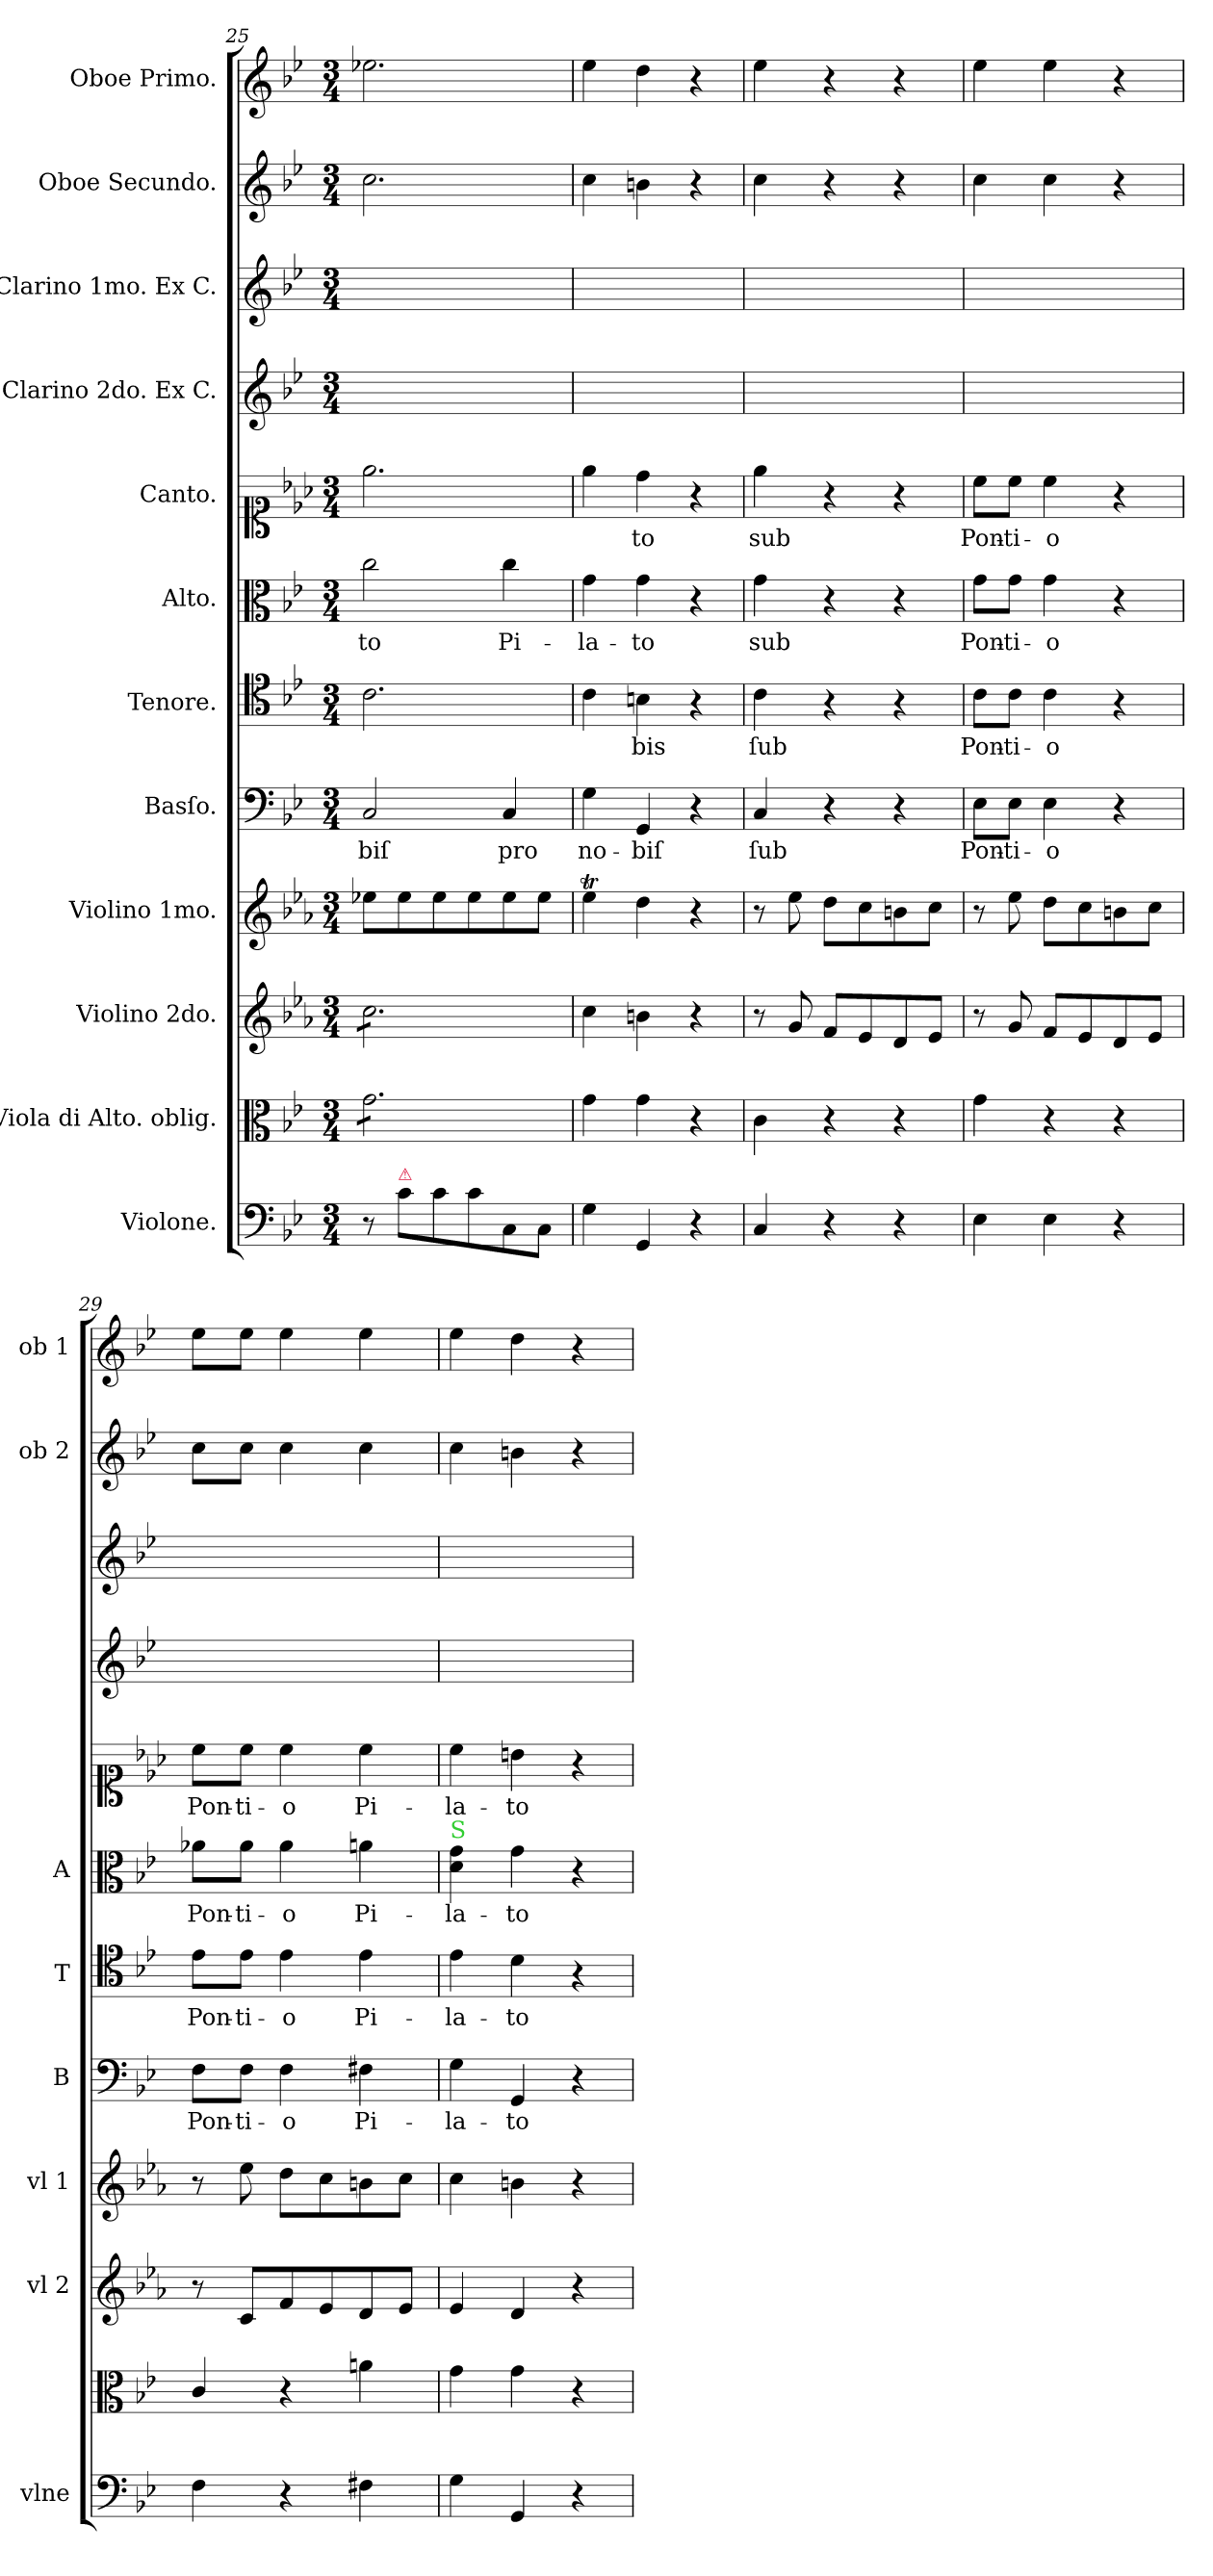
**kern	**kern	**kern	**kern	**kern	**text	**kern	**text	**kern	**text	**kern	**text	**kern	**kern	**kern	**kern
*part12	*part11	*part10	*part9	*part8	*part8	*part7	*part7	*part6	*part6	*part5	*part5	*part4	*part3	*part2	*part1
*staff12	*staff11	*staff10	*staff9	*staff8	*staff8	*staff7	*staff7	*staff6	*staff6	*staff5	*staff5	*staff4	*staff3	*staff2	*staff1
*I"Violone.	*I"Viola di Alto. oblig.	*I"Violino 2do.	*I"Violino 1mo.	*I"Basſo.	*	*I"Tenore.	*	*I"Alto.	*	*I"Canto.	*	*I"Clarino 2do. Ex C.	*I"Clarino 1mo. Ex C.	*I"Oboe Secundo.	*I"Oboe Primo.
*I'vlne	*	*I'vl 2	*I'vl 1	*I'B	*	*I'T	*	*I'A	*	*	*	*	*	*I'ob 2	*I'ob 1
*clefF4	*clefC3	*clefG2	*clefG2	*clefF4	*	*clefC4	*	*clefC3	*	*clefC1	*	*clefG2	*clefG2	*clefG2	*clefG2
*k[b-e-]	*k[b-e-]	*k[b-e-a-]	*k[b-e-a-]	*k[b-e-]	*	*k[b-e-]	*	*k[b-e-]	*	*k[b-e-a-]	*	*k[b-e-]	*k[b-e-]	*k[b-e-]	*k[b-e-]
*M3/4	*M3/4	*M3/4	*M3/4	*M3/4	*	*M3/4	*	*M3/4	*	*M3/4	*	*M3/4	*M3/4	*M3/4	*M3/4
=25	=25	=25	=25	=25	=25	=25	=25	=25	=25	=25	=25	=25	=25	=25	=25
*	*tremolo	*	*	*	*	*	*	*	*	*	*	*	*	*	*
*	*	*tremolo	*	*	*	*	*	*	*	*	*	*	*	*	*
8r	8g\L	8cc\L	8ee-X\L	2C/	-biſ	2.c\	.	2cc\	-to	2.ee-\	.	2.ryy	2.ryy	2.cc\	2.ee-X\
!LO:TX:a:color=crimson:t=⚠	!	!	!	!	!	!	!	!	!	!	!	!	!	!	!
8c\L	8g\	8cc\	8ee-\	.	.	.	.	.	.	.	.	.	.	.	.
8c\	8g\	8cc\	8ee-\	.	.	.	.	.	.	.	.	.	.	.	.
8c\	8g\	8cc\	8ee-\	.	.	.	.	.	.	.	.	.	.	.	.
8C/	8g\	8cc\	8ee-\	4C/	pro	.	.	4cc\	Pi-	.	.	.	.	.	.
8C/J	8g\J	8cc\J	8ee-\J	.	.	.	.	.	.	.	.	.	.	.	.
*	*	*Xtremolo	*	*	*	*	*	*	*	*	*	*	*	*	*
*	*Xtremolo	*	*	*	*	*	*	*	*	*	*	*	*	*	*
=26	=26	=26	=26	=26	=26	=26	=26	=26	=26	=26	=26	=26	=26	=26	=26
4G\	4g\	4cc\	4ee-T\	4G\	no-	4c\	.	4g\	-la-	4ee-\	.	2.ryy	2.ryy	4cc\	4ee-\
4GG/	4g\	4bn\	4dd\	4GG/	-biſ	4Bn\	-bis	4g\	-to	4dd\	-to	.	.	4bn\	4dd\
4r	4r	4r	4r	4r	.	4r	.	4r	.	4r	.	.	.	4r	4r
=27	=27	=27	=27	=27	=27	=27	=27	=27	=27	=27	=27	=27	=27	=27	=27
4C/	4c\	8r	8r	4C/	ſub	4c\	ſub	4g\	sub	4ee-\	sub	2.ryy	2.ryy	4cc\	4ee-\
.	.	8g/	8ee-\	.	.	.	.	.	.	.	.	.	.	.	.
4r	4r	8f/L	8dd\L	4r	.	4r	.	4r	.	4r	.	.	.	4r	4r
.	.	8e-/	8cc\	.	.	.	.	.	.	.	.	.	.	.	.
4r	4r	8d/	8bn\	4r	.	4r	.	4r	.	4r	.	.	.	4r	4r
.	.	8e-/J	8cc\J	.	.	.	.	.	.	.	.	.	.	.	.
=28	=28	=28	=28	=28	=28	=28	=28	=28	=28	=28	=28	=28	=28	=28	=28
4E-\	4g\	8r	8r	8E-\L	Pon-	8c\L	Pon-	8g\L	Pon-	8cc\L	Pon-	2.ryy	2.ryy	4cc\	4ee-\
.	.	8g/	8ee-\	8E-\J	-ti-	8c\J	-ti-	8g\J	-ti-	8cc\J	-ti-	.	.	.	.
4E-\	4r	8f/L	8dd\L	4E-\	-o	4c\	-o	4g\	-o	4cc\	-o	.	.	4cc\	4ee-\
.	.	8e-/	8cc\	.	.	.	.	.	.	.	.	.	.	.	.
4r	4r	8d/	8bn\	4r	.	4r	.	4r	.	4r	.	.	.	4r	4r
.	.	8e-/J	8cc\J	.	.	.	.	.	.	.	.	.	.	.	.
=29	=29	=29	=29	=29	=29	=29	=29	=29	=29	=29	=29	=29	=29	=29	=29
!	!	!	!	!	!LO:LY:i	!	!	!	!LO:LY:i	!	!	!	!	!	!
4F\	4c/	8r	8r	8F\L	Pon-	8e-\L	Pon-	8a-X\L	Pon-	8cc\L	Pon-	2.ryy	2.ryy	8cc\L	8ee-\L
!	!	!	!	!	!LO:LY:i	!	!	!	!LO:LY:i	!	!	!	!	!	!
.	.	8c/L	8ee-\	8F\J	-ti-	8e-\J	-ti-	8a-\J	-ti-	8cc\J	-ti-	.	.	8cc\J	8ee-\J
!	!	!	!	!	!LO:LY:i	!	!	!	!LO:LY:i	!	!	!	!	!	!
4r	4r	8f/	8dd\L	4F\	-o	4e-\	-o	4a-\	-o	4cc\	-o	.	.	4cc\	4ee-\
.	.	8e-/	8cc\	.	.	.	.	.	.	.	.	.	.	.	.
4F#X\	4an\	8d/	8bn\	4F#X\	Pi-	4e-\	Pi-	4an\	Pi-	4cc\	Pi-	.	.	4cc\	4ee-\
.	.	8e-/J	8cc\J	.	.	.	.	.	.	.	.	.	.	.	.
=30	=30	=30	=30	=30	=30	=30	=30	=30	=30	=30	=30	=30	=30	=30	=30
!	!	!	!	!	!	!	!	!LO:TX:a:color=limegreen:t=S	!	!	!	!	!	!	!
4G\	4g\	4e-/	4cc\	4G\	-la-	4e-\	-la-	4d\ 4g\	-la-	4cc\	-la-	2.ryy	2.ryy	4cc\	4ee-\
4GG/	4g\	4d/	4bn\	4GG/	-to	4d\	-to	4g\	-to	4bn\	-to	.	.	4bn\	4dd\
4r	4r	4r	4r	4r	.	4r	.	4r	.	4r	.	.	.	4r	4r
=	=	=	=	=	=	=	=	=	=	=	=	=	=	=	=
*-	*-	*-	*-	*-	*-	*-	*-	*-	*-	*-	*-	*-	*-	*-	*-
